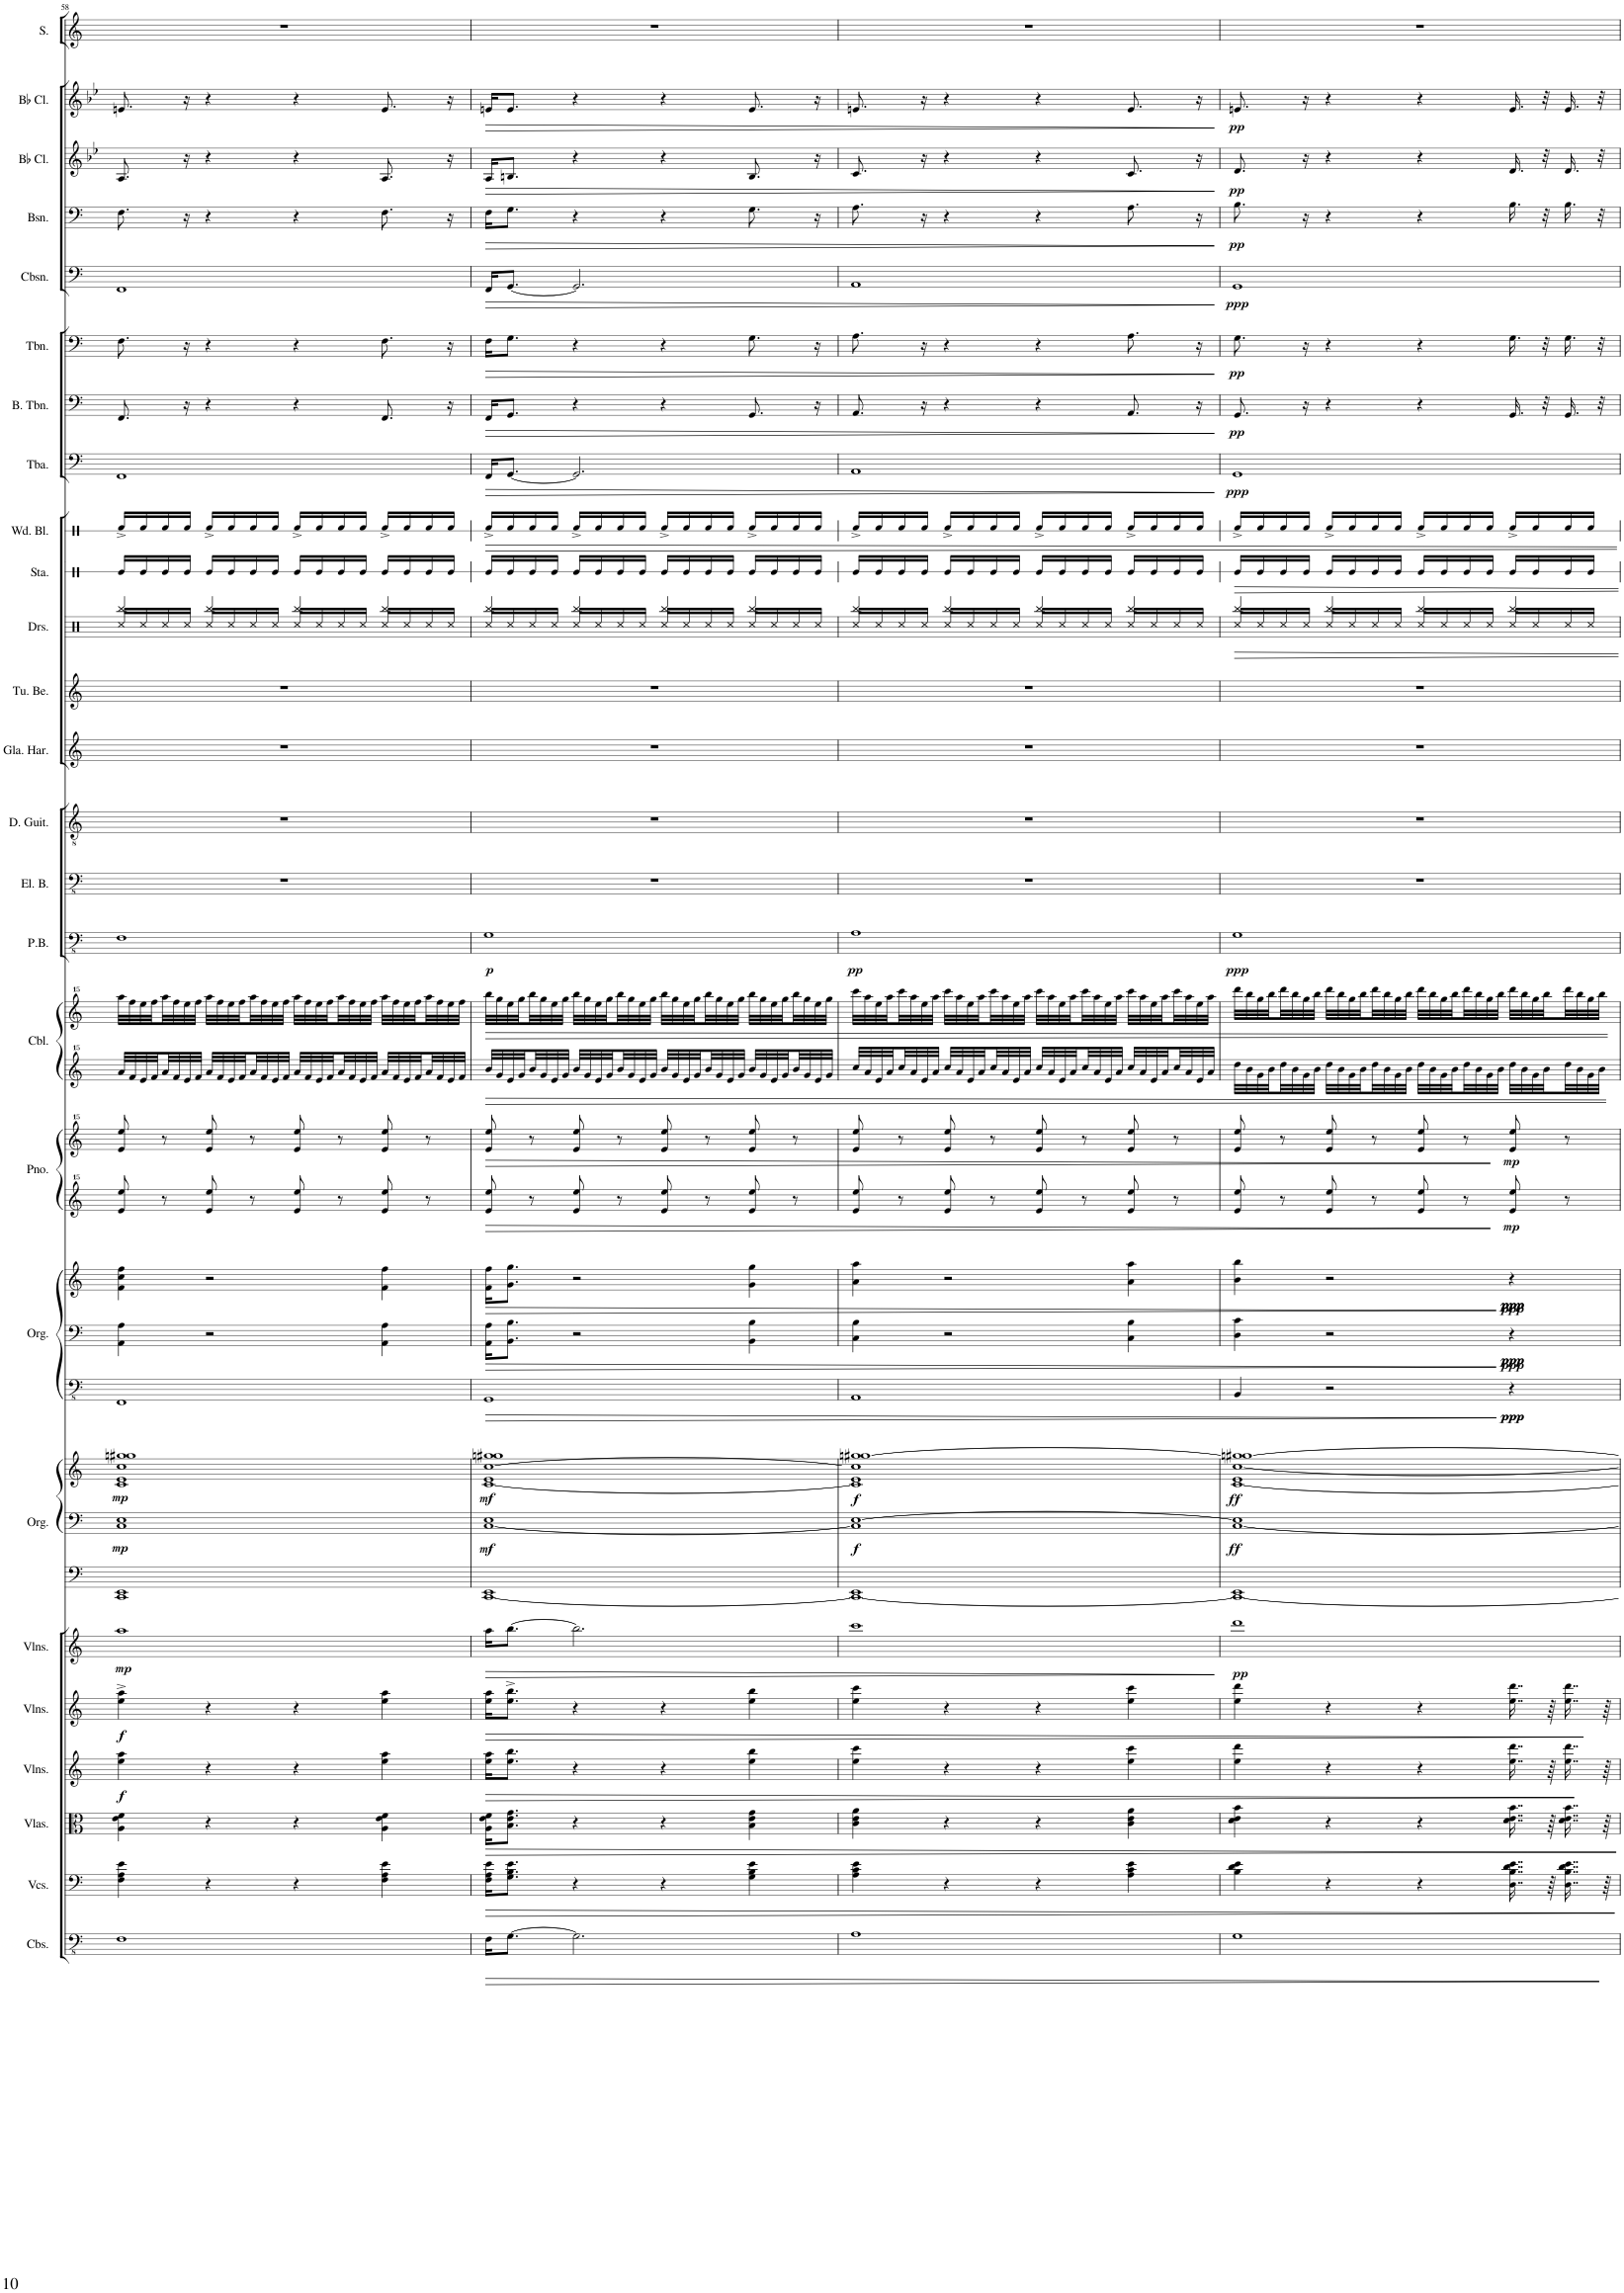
**kern	**dynam	**kern	**dynam	**kern	**dynam	**kern	**dynam	**kern	**dynam	**kern	**dynam	**kern	**kern	**kern	**dynam	**kern	**kern	**kern	**dynam	**kern	**kern	**dynam	**kern	**kern	**kern	**dynam	**kern	**kern	**kern	**kern	**kern	**kern	**kern	**kern	**dynam	**kern	**dynam	**kern	**dynam	**kern	**dynam	**kern	**dynam	**kern	**dynam	**kern	**dynam	**kern
*part26	*part26	*part25	*part25	*part24	*part24	*part23	*part23	*part22	*part22	*part21	*part21	*part20	*part20	*part20	*part20	*part19	*part19	*part19	*part19	*part18	*part18	*part18	*part17	*part17	*part16	*part16	*part15	*part14	*part13	*part12	*part11	*part10	*part9	*part8	*part8	*part7	*part7	*part6	*part6	*part5	*part5	*part4	*part4	*part3	*part3	*part2	*part2	*part1
*staff32	*staff32	*staff31	*staff31	*staff30	*staff30	*staff29	*staff29	*staff28	*staff28	*staff27	*staff27	*staff26	*staff25	*staff24	*staff24/25/26	*staff23	*staff22	*staff21	*staff21/22/23	*staff20	*staff19	*staff19/20	*staff18	*staff17	*staff16	*staff16	*staff15	*staff14	*staff13	*staff12	*staff11	*staff10	*staff9	*staff8	*staff8	*staff7	*staff7	*staff6	*staff6	*staff5	*staff5	*staff4	*staff4	*staff3	*staff3	*staff2	*staff2	*staff1
*I"Contrabasses	*	*I"Violoncellos	*	*I"Violas	*	*I"Violins	*	*I"Violins	*	*I"Violins	*	*I"Pipe Organ #2	*	*	*	*I"Pipe Organ	*	*	*	*I"Piano	*	*	*I"Cembalo	*	*I"Picked Bass	*	*I"Electric Bass	*I"Distortion Guitar	*I"Glass Harmonica	*I"Tubular Bells	*I"Drumset	*I"Stamp	*I"Wood Blocks	*I"Tuba	*	*I"Bass Trombone	*	*I"Trombone	*	*I"Contrabassoon	*	*I"Bassoon	*	*I"Bb Clarinet	*	*I"Bb Clarinet	*	*I"Soprano
*I'Cbs.	*	*I'Vcs.	*	*I'Vlas.	*	*I'Vlns.	*	*I'Vlns.	*	*I'Vlns.	*	*I'Org.	*	*	*	*I'Org.	*	*	*	*I'Pno.	*	*	*I'Cbl.	*	*I'P.B.	*	*I'El. B.	*I'D. Guit.	*I'Gla. Har.	*I'Tu. Be.	*I'Drs.	*I'Sta.	*I'Wd. Bl.	*I'Tba.	*	*I'B. Tbn.	*	*I'Tbn.	*	*I'Cbsn.	*	*I'Bsn.	*	*I'Bb Cl.	*	*I'Bb Cl.	*	*I'S.
!!LO:PB:g=z
*clefFv4	*	*clefF4	*	*clefC3	*	*clefG2	*	*clefG2	*	*clefG2	*	*clefF4	*clefF4	*clefG2	*	*clefFv4	*clefF4	*clefG2	*	*clefG^^2	*clefG^^2	*	*clefG^^2	*clefG^^2	*clefFv4	*	*clefFv4	*clefGv2	*clefG2	*clefG2	*clefX	*clefX	*clefX	*clefF4	*	*clefF4	*	*clefF4	*	*clefF4	*	*clefF4	*	*clefG2	*	*clefG2	*	*clefG2
*	*	*	*	*	*	*	*	*	*	*	*	*	*	*	*	*	*	*	*	*	*	*	*	*	*	*	*	*	*	*	*	*	*	*	*	*	*	*	*	*	*	*	*	*ITrd1c2	*	*ITrd1c2	*	*
*k[]	*	*k[]	*	*k[]	*	*k[]	*	*k[]	*	*k[]	*	*k[]	*k[]	*k[]	*	*k[]	*k[]	*k[]	*	*k[]	*k[]	*	*k[]	*k[]	*k[]	*	*k[]	*k[]	*k[]	*k[]	*k[]	*k[]	*k[]	*k[]	*	*k[]	*	*k[]	*	*k[]	*	*k[]	*	*k[b-e-]	*	*k[b-e-]	*	*k[]
*M4/4	*	*M4/4	*	*M4/4	*	*M4/4	*	*M4/4	*	*M4/4	*	*M4/4	*M4/4	*M4/4	*	*M4/4	*M4/4	*M4/4	*	*M4/4	*M4/4	*	*M4/4	*M4/4	*M4/4	*	*M4/4	*M4/4	*M4/4	*M4/4	*M4/4	*M4/4	*M4/4	*M4/4	*	*M4/4	*	*M4/4	*	*M4/4	*	*M4/4	*	*M4/4	*	*M4/4	*	*M4/4
=58	=58	=58	=58	=58	=58	=58	=58	=58	=58	=58	=58	=58	=58	=58	=58	=58	=58	=58	=58	=58	=58	=58	=58	=58	=58	=58	=58	=58	=58	=58	=58	=58	=58	=58	=58	=58	=58	=58	=58	=58	=58	=58	=58	=58	=58	=58	=58	=58
*	*	*	*	*	*	*	*	*	*	*	*	*	*	*	*	*	*	*	*	*	*	*	*	*	*	*	*	*	*	*	*^	*	*	*	*	*	*	*	*	*	*	*	*	*	*	*	*	*
!	!	!	!	!	!	!	!LO:DY:b	!	!LO:DY:b	!	!LO:DY:b	!	!	!	!LO:DY:b=2	!	!	!	!	!	!	!	!	!	!	!	!	!	!	!	!	!	!	!	!	!	!	!	!	!	!	!	!	!	!	!	!	!	!
!	!	!	!	!	!	!	!	!	!	!	!	!	!	!	!LO:DY:n=1:b	!	!	!	!	!	!	!	!	!	!	!	!	!	!	!	!	!	!	!	!	!	!	!	!	!	!	!	!	!	!	!	!	!	!
1FF	.	4F\ 4A\ 4e\	.	4A\ 4e\ 4f\	.	4ee\ 4aa\	f	4ee\^ 4aa\^	f	1aa	mp	1CC 1EE	1C 1E	1c 1e 1cc 1ggn 1gg#X	mp mp	1FFF	4AA\ 4A\	4f\ 4cc\ 4ff\	.	8eee/ 8eeee/	8eee/ 8eeee/	.	32aaa/LLL	32aaaa\LLL	1FF	.	1r	1r	1r	1r	4Rbb/	16Rcc/LL	16Re/LL	16Rf^/LL	1FF	.	8.FF/	.	8.F\	.	1FF	.	8.F\	.	8.A/	.	8.en/	.	1r
.	.	.	.	.	.	.	.	.	.	.	.	.	.	.	.	.	.	.	.	.	.	.	32fff/	32ffff\	.	.	.	.	.	.	.	.	.	.	.	.	.	.	.	.	.	.	.	.	.	.	.	.	.
.	.	.	.	.	.	.	.	.	.	.	.	.	.	.	.	.	.	.	.	.	.	.	32eee/	32eeee\	.	.	.	.	.	.	.	16Rcc/	16Re/	16Rf/	.	.	.	.	.	.	.	.	.	.	.	.	.	.	.
.	.	.	.	.	.	.	.	.	.	.	.	.	.	.	.	.	.	.	.	.	.	.	32fff/	32ffff\	.	.	.	.	.	.	.	.	.	.	.	.	.	.	.	.	.	.	.	.	.	.	.	.	.
.	.	.	.	.	.	.	.	.	.	.	.	.	.	.	.	.	.	.	.	8r	8r	.	32aaa/	32aaaa\	.	.	.	.	.	.	.	16Rcc/	16Re/	16Rf/	.	.	.	.	.	.	.	.	.	.	.	.	.	.	.
.	.	.	.	.	.	.	.	.	.	.	.	.	.	.	.	.	.	.	.	.	.	.	32fff/	32ffff\	.	.	.	.	.	.	.	.	.	.	.	.	.	.	.	.	.	.	.	.	.	.	.	.	.
.	.	.	.	.	.	.	.	.	.	.	.	.	.	.	.	.	.	.	.	.	.	.	32eee/	32eeee\	.	.	.	.	.	.	.	16Rcc/JJ	16Re/JJ	16Rf/JJ	.	.	16r	.	16r	.	.	.	16r	.	16r	.	16r	.	.
.	.	.	.	.	.	.	.	.	.	.	.	.	.	.	.	.	.	.	.	.	.	.	32fff/JJJ	32ffff\JJJ	.	.	.	.	.	.	.	.	.	.	.	.	.	.	.	.	.	.	.	.	.	.	.	.	.
.	.	4r	.	4r	.	4r	.	4r	.	.	.	.	.	.	.	.	2r	2r	.	8eee/ 8eeee/	8eee/ 8eeee/	.	32aaa/LLL	32aaaa\LLL	.	.	.	.	.	.	4Rbb/	16Rcc/LL	16Re/LL	16Rf^/LL	.	.	4r	.	4r	.	.	.	4r	.	4r	.	4r	.	.
.	.	.	.	.	.	.	.	.	.	.	.	.	.	.	.	.	.	.	.	.	.	.	32fff/	32ffff\	.	.	.	.	.	.	.	.	.	.	.	.	.	.	.	.	.	.	.	.	.	.	.	.	.
.	.	.	.	.	.	.	.	.	.	.	.	.	.	.	.	.	.	.	.	.	.	.	32eee/	32eeee\	.	.	.	.	.	.	.	16Rcc/	16Re/	16Rf/	.	.	.	.	.	.	.	.	.	.	.	.	.	.	.
.	.	.	.	.	.	.	.	.	.	.	.	.	.	.	.	.	.	.	.	.	.	.	32fff/	32ffff\	.	.	.	.	.	.	.	.	.	.	.	.	.	.	.	.	.	.	.	.	.	.	.	.	.
.	.	.	.	.	.	.	.	.	.	.	.	.	.	.	.	.	.	.	.	8r	8r	.	32aaa/	32aaaa\	.	.	.	.	.	.	.	16Rcc/	16Re/	16Rf/	.	.	.	.	.	.	.	.	.	.	.	.	.	.	.
.	.	.	.	.	.	.	.	.	.	.	.	.	.	.	.	.	.	.	.	.	.	.	32fff/	32ffff\	.	.	.	.	.	.	.	.	.	.	.	.	.	.	.	.	.	.	.	.	.	.	.	.	.
.	.	.	.	.	.	.	.	.	.	.	.	.	.	.	.	.	.	.	.	.	.	.	32eee/	32eeee\	.	.	.	.	.	.	.	16Rcc/JJ	16Re/JJ	16Rf/JJ	.	.	.	.	.	.	.	.	.	.	.	.	.	.	.
.	.	.	.	.	.	.	.	.	.	.	.	.	.	.	.	.	.	.	.	.	.	.	32fff/JJJ	32ffff\JJJ	.	.	.	.	.	.	.	.	.	.	.	.	.	.	.	.	.	.	.	.	.	.	.	.	.
.	.	4r	.	4r	.	4r	.	4r	.	.	.	.	.	.	.	.	.	.	.	8eee/ 8eeee/	8eee/ 8eeee/	.	32aaa/LLL	32aaaa\LLL	.	.	.	.	.	.	4Rbb/	16Rcc/LL	16Re/LL	16Rf^/LL	.	.	4r	.	4r	.	.	.	4r	.	4r	.	4r	.	.
.	.	.	.	.	.	.	.	.	.	.	.	.	.	.	.	.	.	.	.	.	.	.	32fff/	32ffff\	.	.	.	.	.	.	.	.	.	.	.	.	.	.	.	.	.	.	.	.	.	.	.	.	.
.	.	.	.	.	.	.	.	.	.	.	.	.	.	.	.	.	.	.	.	.	.	.	32eee/	32eeee\	.	.	.	.	.	.	.	16Rcc/	16Re/	16Rf/	.	.	.	.	.	.	.	.	.	.	.	.	.	.	.
.	.	.	.	.	.	.	.	.	.	.	.	.	.	.	.	.	.	.	.	.	.	.	32fff/	32ffff\	.	.	.	.	.	.	.	.	.	.	.	.	.	.	.	.	.	.	.	.	.	.	.	.	.
.	.	.	.	.	.	.	.	.	.	.	.	.	.	.	.	.	.	.	.	8r	8r	.	32aaa/	32aaaa\	.	.	.	.	.	.	.	16Rcc/	16Re/	16Rf/	.	.	.	.	.	.	.	.	.	.	.	.	.	.	.
.	.	.	.	.	.	.	.	.	.	.	.	.	.	.	.	.	.	.	.	.	.	.	32fff/	32ffff\	.	.	.	.	.	.	.	.	.	.	.	.	.	.	.	.	.	.	.	.	.	.	.	.	.
.	.	.	.	.	.	.	.	.	.	.	.	.	.	.	.	.	.	.	.	.	.	.	32eee/	32eeee\	.	.	.	.	.	.	.	16Rcc/JJ	16Re/JJ	16Rf/JJ	.	.	.	.	.	.	.	.	.	.	.	.	.	.	.
.	.	.	.	.	.	.	.	.	.	.	.	.	.	.	.	.	.	.	.	.	.	.	32fff/JJJ	32ffff\JJJ	.	.	.	.	.	.	.	.	.	.	.	.	.	.	.	.	.	.	.	.	.	.	.	.	.
.	.	4F\ 4A\ 4e\	.	4A\ 4e\ 4f\	.	4ee\ 4aa\	.	4ee\ 4aa\	.	.	.	.	.	.	.	.	4AA\ 4A\	4f\ 4ff\	.	8eee/ 8eeee/	8eee/ 8eeee/	.	32aaa/LLL	32aaaa\LLL	.	.	.	.	.	.	4Rbb/	16Rcc/LL	16Re/LL	16Rf^/LL	.	.	8.FF/	.	8.F\	.	.	.	8.F\	.	8.A/	.	8.e/	.	.
.	.	.	.	.	.	.	.	.	.	.	.	.	.	.	.	.	.	.	.	.	.	.	32fff/	32ffff\	.	.	.	.	.	.	.	.	.	.	.	.	.	.	.	.	.	.	.	.	.	.	.	.	.
.	.	.	.	.	.	.	.	.	.	.	.	.	.	.	.	.	.	.	.	.	.	.	32eee/	32eeee\	.	.	.	.	.	.	.	16Rcc/	16Re/	16Rf/	.	.	.	.	.	.	.	.	.	.	.	.	.	.	.
.	.	.	.	.	.	.	.	.	.	.	.	.	.	.	.	.	.	.	.	.	.	.	32fff/	32ffff\	.	.	.	.	.	.	.	.	.	.	.	.	.	.	.	.	.	.	.	.	.	.	.	.	.
.	.	.	.	.	.	.	.	.	.	.	.	.	.	.	.	.	.	.	.	8r	8r	.	32aaa/	32aaaa\	.	.	.	.	.	.	.	16Rcc/	16Re/	16Rf/	.	.	.	.	.	.	.	.	.	.	.	.	.	.	.
.	.	.	.	.	.	.	.	.	.	.	.	.	.	.	.	.	.	.	.	.	.	.	32fff/	32ffff\	.	.	.	.	.	.	.	.	.	.	.	.	.	.	.	.	.	.	.	.	.	.	.	.	.
.	.	.	.	.	.	.	.	.	.	.	.	.	.	.	.	.	.	.	.	.	.	.	32eee/	32eeee\	.	.	.	.	.	.	.	16Rcc/JJ	16Re/JJ	16Rf/JJ	.	.	16r	.	16r	.	.	.	16r	.	16r	.	16r	.	.
.	.	.	.	.	.	.	.	.	.	.	.	.	.	.	.	.	.	.	.	.	.	.	32fff/JJJ	32ffff\JJJ	.	.	.	.	.	.	.	.	.	.	.	.	.	.	.	.	.	.	.	.	.	.	.	.	.
=59	=59	=59	=59	=59	=59	=59	=59	=59	=59	=59	=59	=59	=59	=59	=59	=59	=59	=59	=59	=59	=59	=59	=59	=59	=59	=59	=59	=59	=59	=59	=59	=59	=59	=59	=59	=59	=59	=59	=59	=59	=59	=59	=59	=59	=59	=59	=59	=59	=59
!	!LO:HP:b	!	!LO:HP:b	!	!LO:HP:b	!	!LO:HP:b	!	!LO:HP:b	!	!LO:HP:b	!	!	!	!LO:DY:b=2	!	!	!	!LO:HP:b	!	!	!LO:HP:b	!	!	!	!	!	!	!	!	!	!	!	!	!	!LO:HP:b	!	!LO:HP:b	!	!LO:HP:b	!	!LO:HP:b	!	!LO:HP:b	!	!LO:HP:b	!	!LO:HP:b	!
!	!	!	!	!	!	!	!	!	!	!	!	!	!	!	!LO:DY:n=1:b	!	!	!	!	!	!	!	!	!	!	!LO:DY:b	!	!	!	!	!	!	!	!	!	!	!	!	!	!	!	!	!	!	!	!	!	!	!
16FF\KL	>	16F\ 16A\ 16e\KL	>	16A\ 16e\ 16f\KL	>	16ee\ 16aa\KL	>	16ee\ 16aa\KL	>	16aa\KL	>	[1CC 1EE	[1C 1E	[1c 1e [1cc 1ggn 1gg#X	mf mf	1GGG	16AA\ 16A\KL	16f\ 16ff\KL	>	8eee/ 8eeee/	8eee/ 8eeee/	>	32bbb/LLL	32bbbb\LLL	1GG	p	1r	1r	1r	1r	4Rbb/	16Rcc/LL	16Re/LL	16Rf^/LL	16FF/KL	>	16FF/KL	>	16F\KL	>	16FF/KL	>	16F\KL	>	16A/KL	>	16en/KL	>	1r
.	.	.	.	.	.	.	.	.	.	.	.	.	.	.	.	.	.	.	.	.	.	.	32ggg/	32gggg\	.	.	.	.	.	.	.	.	.	.	.	.	.	.	.	.	.	.	.	.	.	.	.	.	.
[8.GG\J	.	8.G\ 8.B\ 8.e\J	.	8.B\ 8.e\ 8.g\J	.	8.ee\ 8.bb\J	.	8.ee\^ 8.bb\^J	.	[8.bb\J	.	.	.	.	.	.	8.BB\ 8.B\J	8.g\ 8.gg\J	.	.	.	.	32eee/	32eeee\	.	.	.	.	.	.	.	16Rcc/	16Re/	16Rf/	[8.GG/J	.	8.GG/J	.	8.G\J	.	[8.GG/J	.	8.G\J	.	8.Bn/J	.	8.e/J	.	.
.	.	.	.	.	.	.	.	.	.	.	.	.	.	.	.	.	.	.	.	.	.	.	32ggg/	32gggg\	.	.	.	.	.	.	.	.	.	.	.	.	.	.	.	.	.	.	.	.	.	.	.	.	.
.	.	.	.	.	.	.	.	.	.	.	.	.	.	.	.	.	.	.	.	8r	8r	.	32bbb/	32bbbb\	.	.	.	.	.	.	.	16Rcc/	16Re/	16Rf/	.	.	.	.	.	.	.	.	.	.	.	.	.	.	.
.	.	.	.	.	.	.	.	.	.	.	.	.	.	.	.	.	.	.	.	.	.	.	32ggg/	32gggg\	.	.	.	.	.	.	.	.	.	.	.	.	.	.	.	.	.	.	.	.	.	.	.	.	.
.	.	.	.	.	.	.	.	.	.	.	.	.	.	.	.	.	.	.	.	.	.	.	32eee/	32eeee\	.	.	.	.	.	.	.	16Rcc/JJ	16Re/JJ	16Rf/JJ	.	.	.	.	.	.	.	.	.	.	.	.	.	.	.
.	.	.	.	.	.	.	.	.	.	.	.	.	.	.	.	.	.	.	.	.	.	.	32ggg/JJJ	32gggg\JJJ	.	.	.	.	.	.	.	.	.	.	.	.	.	.	.	.	.	.	.	.	.	.	.	.	.
2.GG\]	.	4r	.	4r	.	4r	.	4r	.	2.bb\]	.	.	.	.	.	.	2r	2r	.	8eee/ 8eeee/	8eee/ 8eeee/	.	32bbb/LLL	32bbbb\LLL	.	.	.	.	.	.	4Rbb/	16Rcc/LL	16Re/LL	16Rf^/LL	2.GG/]	.	4r	.	4r	.	2.GG/]	.	4r	.	4r	.	4r	.	.
.	.	.	.	.	.	.	.	.	.	.	.	.	.	.	.	.	.	.	.	.	.	.	32ggg/	32gggg\	.	.	.	.	.	.	.	.	.	.	.	.	.	.	.	.	.	.	.	.	.	.	.	.	.
.	.	.	.	.	.	.	.	.	.	.	.	.	.	.	.	.	.	.	.	.	.	.	32eee/	32eeee\	.	.	.	.	.	.	.	16Rcc/	16Re/	16Rf/	.	.	.	.	.	.	.	.	.	.	.	.	.	.	.
.	.	.	.	.	.	.	.	.	.	.	.	.	.	.	.	.	.	.	.	.	.	.	32ggg/	32gggg\	.	.	.	.	.	.	.	.	.	.	.	.	.	.	.	.	.	.	.	.	.	.	.	.	.
.	.	.	.	.	.	.	.	.	.	.	.	.	.	.	.	.	.	.	.	8r	8r	.	32bbb/	32bbbb\	.	.	.	.	.	.	.	16Rcc/	16Re/	16Rf/	.	.	.	.	.	.	.	.	.	.	.	.	.	.	.
.	.	.	.	.	.	.	.	.	.	.	.	.	.	.	.	.	.	.	.	.	.	.	32ggg/	32gggg\	.	.	.	.	.	.	.	.	.	.	.	.	.	.	.	.	.	.	.	.	.	.	.	.	.
.	.	.	.	.	.	.	.	.	.	.	.	.	.	.	.	.	.	.	.	.	.	.	32eee/	32eeee\	.	.	.	.	.	.	.	16Rcc/JJ	16Re/JJ	16Rf/JJ	.	.	.	.	.	.	.	.	.	.	.	.	.	.	.
.	.	.	.	.	.	.	.	.	.	.	.	.	.	.	.	.	.	.	.	.	.	.	32ggg/JJJ	32gggg\JJJ	.	.	.	.	.	.	.	.	.	.	.	.	.	.	.	.	.	.	.	.	.	.	.	.	.
.	.	4r	.	4r	.	4r	.	4r	.	.	.	.	.	.	.	.	.	.	.	8eee/ 8eeee/	8eee/ 8eeee/	.	32bbb/LLL	32bbbb\LLL	.	.	.	.	.	.	4Rbb/	16Rcc/LL	16Re/LL	16Rf^/LL	.	.	4r	.	4r	.	.	.	4r	.	4r	.	4r	.	.
.	.	.	.	.	.	.	.	.	.	.	.	.	.	.	.	.	.	.	.	.	.	.	32ggg/	32gggg\	.	.	.	.	.	.	.	.	.	.	.	.	.	.	.	.	.	.	.	.	.	.	.	.	.
.	.	.	.	.	.	.	.	.	.	.	.	.	.	.	.	.	.	.	.	.	.	.	32eee/	32eeee\	.	.	.	.	.	.	.	16Rcc/	16Re/	16Rf/	.	.	.	.	.	.	.	.	.	.	.	.	.	.	.
.	.	.	.	.	.	.	.	.	.	.	.	.	.	.	.	.	.	.	.	.	.	.	32ggg/	32gggg\	.	.	.	.	.	.	.	.	.	.	.	.	.	.	.	.	.	.	.	.	.	.	.	.	.
.	.	.	.	.	.	.	.	.	.	.	.	.	.	.	.	.	.	.	.	8r	8r	.	32bbb/	32bbbb\	.	.	.	.	.	.	.	16Rcc/	16Re/	16Rf/	.	.	.	.	.	.	.	.	.	.	.	.	.	.	.
.	.	.	.	.	.	.	.	.	.	.	.	.	.	.	.	.	.	.	.	.	.	.	32ggg/	32gggg\	.	.	.	.	.	.	.	.	.	.	.	.	.	.	.	.	.	.	.	.	.	.	.	.	.
.	.	.	.	.	.	.	.	.	.	.	.	.	.	.	.	.	.	.	.	.	.	.	32eee/	32eeee\	.	.	.	.	.	.	.	16Rcc/JJ	16Re/JJ	16Rf/JJ	.	.	.	.	.	.	.	.	.	.	.	.	.	.	.
.	.	.	.	.	.	.	.	.	.	.	.	.	.	.	.	.	.	.	.	.	.	.	32ggg/JJJ	32gggg\JJJ	.	.	.	.	.	.	.	.	.	.	.	.	.	.	.	.	.	.	.	.	.	.	.	.	.
.	.	4G\ 4B\ 4e\	.	4B\ 4e\ 4g\	.	4ee\ 4bb\	.	4ee\ 4bb\	.	.	.	.	.	.	.	.	4BB\ 4B\	4g\ 4gg\	.	8eee/ 8eeee/	8eee/ 8eeee/	.	32bbb/LLL	32bbbb\LLL	.	.	.	.	.	.	4Rbb/	16Rcc/LL	16Re/LL	16Rf^/LL	.	.	8.GG/	.	8.G\	.	.	.	8.G\	.	8.B/	.	8.e/	.	.
.	.	.	.	.	.	.	.	.	.	.	.	.	.	.	.	.	.	.	.	.	.	.	32ggg/	32gggg\	.	.	.	.	.	.	.	.	.	.	.	.	.	.	.	.	.	.	.	.	.	.	.	.	.
.	.	.	.	.	.	.	.	.	.	.	.	.	.	.	.	.	.	.	.	.	.	.	32eee/	32eeee\	.	.	.	.	.	.	.	16Rcc/	16Re/	16Rf/	.	.	.	.	.	.	.	.	.	.	.	.	.	.	.
.	.	.	.	.	.	.	.	.	.	.	.	.	.	.	.	.	.	.	.	.	.	.	32ggg/	32gggg\	.	.	.	.	.	.	.	.	.	.	.	.	.	.	.	.	.	.	.	.	.	.	.	.	.
.	.	.	.	.	.	.	.	.	.	.	.	.	.	.	.	.	.	.	.	8r	8r	.	32bbb/	32bbbb\	.	.	.	.	.	.	.	16Rcc/	16Re/	16Rf/	.	.	.	.	.	.	.	.	.	.	.	.	.	.	.
.	.	.	.	.	.	.	.	.	.	.	.	.	.	.	.	.	.	.	.	.	.	.	32ggg/	32gggg\	.	.	.	.	.	.	.	.	.	.	.	.	.	.	.	.	.	.	.	.	.	.	.	.	.
.	.	.	.	.	.	.	.	.	.	.	.	.	.	.	.	.	.	.	.	.	.	.	32eee/	32eeee\	.	.	.	.	.	.	.	16Rcc/JJ	16Re/JJ	16Rf/JJ	.	.	16r	.	16r	.	.	.	16r	.	16r	.	16r	.	.
.	.	.	.	.	.	.	.	.	.	.	.	.	.	.	.	.	.	.	.	.	.	.	32ggg/JJJ	32gggg\JJJ	.	.	.	.	.	.	.	.	.	.	.	.	.	.	.	.	.	.	.	.	.	.	.	.	.
=60	=60	=60	=60	=60	=60	=60	=60	=60	=60	=60	=60	=60	=60	=60	=60	=60	=60	=60	=60	=60	=60	=60	=60	=60	=60	=60	=60	=60	=60	=60	=60	=60	=60	=60	=60	=60	=60	=60	=60	=60	=60	=60	=60	=60	=60	=60	=60	=60	=60
!	!	!	!	!	!	!	!	!	!	!	!	!	!	!	!LO:DY:b=2	!	!	!	!	!	!	!	!	!	!	!	!	!	!	!	!	!	!	!	!	!	!	!	!	!	!	!	!	!	!	!	!	!	!
!	!	!	!	!	!	!	!	!	!	!	!	!	!	!	!LO:DY:n=1:b	!	!	!	!	!	!	!	!	!	!	!LO:DY:b	!	!	!	!	!	!	!	!	!	!	!	!	!	!	!	!	!	!	!	!	!	!	!
1AA	.	4A\ 4c\ 4e\	.	4c\ 4e\ 4a\	.	4ee\ 4ccc\	.	4ee\ 4ccc\	.	1ccc	.	1CC_ 1EE	1C] [1E	1c] 1e 1cc] [1ggn 1gg#X	f f	1AAA	4C\ 4B\	4a\ 4aa\	.	8eee/ 8eeee/	8eee/ 8eeee/	.	32cccc/LLL	32ccccc\LLL	1AA	pp	1r	1r	1r	1r	4Rbb/	16Rcc/LL	16Re/LL	16Rf^/LL	1AA	.	8.AA/	.	8.A\	.	1AA	.	8.A\	.	8.c/	.	8.en/	.	1r
.	.	.	.	.	.	.	.	.	.	.	.	.	.	.	.	.	.	.	.	.	.	.	32aaa/	32aaaa\	.	.	.	.	.	.	.	.	.	.	.	.	.	.	.	.	.	.	.	.	.	.	.	.	.
.	.	.	.	.	.	.	.	.	.	.	.	.	.	.	.	.	.	.	.	.	.	.	32eee/	32eeee\	.	.	.	.	.	.	.	16Rcc/	16Re/	16Rf/	.	.	.	.	.	.	.	.	.	.	.	.	.	.	.
.	.	.	.	.	.	.	.	.	.	.	.	.	.	.	.	.	.	.	.	.	.	.	32aaa/	32aaaa\	.	.	.	.	.	.	.	.	.	.	.	.	.	.	.	.	.	.	.	.	.	.	.	.	.
.	.	.	.	.	.	.	.	.	.	.	.	.	.	.	.	.	.	.	.	8r	8r	.	32cccc/	32ccccc\	.	.	.	.	.	.	.	16Rcc/	16Re/	16Rf/	.	.	.	.	.	.	.	.	.	.	.	.	.	.	.
.	.	.	.	.	.	.	.	.	.	.	.	.	.	.	.	.	.	.	.	.	.	.	32aaa/	32aaaa\	.	.	.	.	.	.	.	.	.	.	.	.	.	.	.	.	.	.	.	.	.	.	.	.	.
.	.	.	.	.	.	.	.	.	.	.	.	.	.	.	.	.	.	.	.	.	.	.	32eee/	32eeee\	.	.	.	.	.	.	.	16Rcc/JJ	16Re/JJ	16Rf/JJ	.	.	16r	.	16r	.	.	.	16r	.	16r	.	16r	.	.
.	.	.	.	.	.	.	.	.	.	.	.	.	.	.	.	.	.	.	.	.	.	.	32aaa/JJJ	32aaaa\JJJ	.	.	.	.	.	.	.	.	.	.	.	.	.	.	.	.	.	.	.	.	.	.	.	.	.
.	.	4r	.	4r	.	4r	.	4r	.	.	.	.	.	.	.	.	2r	2r	.	8eee/ 8eeee/	8eee/ 8eeee/	.	32cccc/LLL	32ccccc\LLL	.	.	.	.	.	.	4Rbb/	16Rcc/LL	16Re/LL	16Rf^/LL	.	.	4r	.	4r	.	.	.	4r	.	4r	.	4r	.	.
.	.	.	.	.	.	.	.	.	.	.	.	.	.	.	.	.	.	.	.	.	.	.	32aaa/	32aaaa\	.	.	.	.	.	.	.	.	.	.	.	.	.	.	.	.	.	.	.	.	.	.	.	.	.
.	.	.	.	.	.	.	.	.	.	.	.	.	.	.	.	.	.	.	.	.	.	.	32eee/	32eeee\	.	.	.	.	.	.	.	16Rcc/	16Re/	16Rf/	.	.	.	.	.	.	.	.	.	.	.	.	.	.	.
.	.	.	.	.	.	.	.	.	.	.	.	.	.	.	.	.	.	.	.	.	.	.	32aaa/	32aaaa\	.	.	.	.	.	.	.	.	.	.	.	.	.	.	.	.	.	.	.	.	.	.	.	.	.
.	.	.	.	.	.	.	.	.	.	.	.	.	.	.	.	.	.	.	.	8r	8r	.	32cccc/	32ccccc\	.	.	.	.	.	.	.	16Rcc/	16Re/	16Rf/	.	.	.	.	.	.	.	.	.	.	.	.	.	.	.
.	.	.	.	.	.	.	.	.	.	.	.	.	.	.	.	.	.	.	.	.	.	.	32aaa/	32aaaa\	.	.	.	.	.	.	.	.	.	.	.	.	.	.	.	.	.	.	.	.	.	.	.	.	.
.	.	.	.	.	.	.	.	.	.	.	.	.	.	.	.	.	.	.	.	.	.	.	32eee/	32eeee\	.	.	.	.	.	.	.	16Rcc/JJ	16Re/JJ	16Rf/JJ	.	.	.	.	.	.	.	.	.	.	.	.	.	.	.
.	.	.	.	.	.	.	.	.	.	.	.	.	.	.	.	.	.	.	.	.	.	.	32aaa/JJJ	32aaaa\JJJ	.	.	.	.	.	.	.	.	.	.	.	.	.	.	.	.	.	.	.	.	.	.	.	.	.
.	.	4r	.	4r	.	4r	.	4r	.	.	.	.	.	.	.	.	.	.	.	8eee/ 8eeee/	8eee/ 8eeee/	.	32cccc/LLL	32ccccc\LLL	.	.	.	.	.	.	4Rbb/	16Rcc/LL	16Re/LL	16Rf^/LL	.	.	4r	.	4r	.	.	.	4r	.	4r	.	4r	.	.
.	.	.	.	.	.	.	.	.	.	.	.	.	.	.	.	.	.	.	.	.	.	.	32aaa/	32aaaa\	.	.	.	.	.	.	.	.	.	.	.	.	.	.	.	.	.	.	.	.	.	.	.	.	.
.	.	.	.	.	.	.	.	.	.	.	.	.	.	.	.	.	.	.	.	.	.	.	32eee/	32eeee\	.	.	.	.	.	.	.	16Rcc/	16Re/	16Rf/	.	.	.	.	.	.	.	.	.	.	.	.	.	.	.
.	.	.	.	.	.	.	.	.	.	.	.	.	.	.	.	.	.	.	.	.	.	.	32aaa/	32aaaa\	.	.	.	.	.	.	.	.	.	.	.	.	.	.	.	.	.	.	.	.	.	.	.	.	.
.	.	.	.	.	.	.	.	.	.	.	.	.	.	.	.	.	.	.	.	8r	8r	.	32cccc/	32ccccc\	.	.	.	.	.	.	.	16Rcc/	16Re/	16Rf/	.	.	.	.	.	.	.	.	.	.	.	.	.	.	.
.	.	.	.	.	.	.	.	.	.	.	.	.	.	.	.	.	.	.	.	.	.	.	32aaa/	32aaaa\	.	.	.	.	.	.	.	.	.	.	.	.	.	.	.	.	.	.	.	.	.	.	.	.	.
.	.	.	.	.	.	.	.	.	.	.	.	.	.	.	.	.	.	.	.	.	.	.	32eee/	32eeee\	.	.	.	.	.	.	.	16Rcc/JJ	16Re/JJ	16Rf/JJ	.	.	.	.	.	.	.	.	.	.	.	.	.	.	.
.	.	.	.	.	.	.	.	.	.	.	.	.	.	.	.	.	.	.	.	.	.	.	32aaa/JJJ	32aaaa\JJJ	.	.	.	.	.	.	.	.	.	.	.	.	.	.	.	.	.	.	.	.	.	.	.	.	.
.	.	4A\ 4c\ 4e\	.	4c\ 4e\ 4a\	.	4ee\ 4ccc\	.	4ee\ 4ccc\	.	.	.	.	.	.	.	.	4C\ 4B\	4a\ 4aa\	.	8eee/ 8eeee/	8eee/ 8eeee/	.	32cccc/LLL	32ccccc\LLL	.	.	.	.	.	.	4Rbb/	16Rcc/LL	16Re/LL	16Rf^/LL	.	.	8.AA/	.	8.A\	.	.	.	8.A\	.	8.c/	.	8.e/	.	.
.	.	.	.	.	.	.	.	.	.	.	.	.	.	.	.	.	.	.	.	.	.	.	32aaa/	32aaaa\	.	.	.	.	.	.	.	.	.	.	.	.	.	.	.	.	.	.	.	.	.	.	.	.	.
.	.	.	.	.	.	.	.	.	.	.	.	.	.	.	.	.	.	.	.	.	.	.	32eee/	32eeee\	.	.	.	.	.	.	.	16Rcc/	16Re/	16Rf/	.	.	.	.	.	.	.	.	.	.	.	.	.	.	.
.	.	.	.	.	.	.	.	.	.	.	.	.	.	.	.	.	.	.	.	.	.	.	32aaa/	32aaaa\	.	.	.	.	.	.	.	.	.	.	.	.	.	.	.	.	.	.	.	.	.	.	.	.	.
.	.	.	.	.	.	.	.	.	.	.	.	.	.	.	.	.	.	.	.	8r	8r	.	32cccc/	32ccccc\	.	.	.	.	.	.	.	16Rcc/	16Re/	16Rf/	.	.	.	.	.	.	.	.	.	.	.	.	.	.	.
.	.	.	.	.	.	.	.	.	.	.	.	.	.	.	.	.	.	.	.	.	.	.	32aaa/	32aaaa\	.	.	.	.	.	.	.	.	.	.	.	.	.	.	.	.	.	.	.	.	.	.	.	.	.
.	.	.	.	.	.	.	.	.	.	.	.	.	.	.	.	.	.	.	.	.	.	.	32eee/	32eeee\	.	.	.	.	.	.	.	16Rcc/JJ	16Re/JJ	16Rf/JJ	.	.	16r	.	16r	.	.	.	16r	.	16r	.	16r	.	.
.	.	.	.	.	.	.	.	.	.	.	.	.	.	.	.	.	.	.	.	.	.	.	32aaa/JJJ	32aaaa\JJJ	.	.	.	.	.	.	.	.	.	.	.	.	.	.	.	.	.	.	.	.	.	.	.	.	.
*	*	*	*	*	*	*	*	*	*	*	*	*	*	*	*	*	*	*	*	*	*	*	*	*	*	*	*	*	*	*	*v	*v	*	*	*	*	*	*	*	*	*	*	*	*	*	*	*	*	*
.	.	.	.	.	.	.	.	.	.	.	]	.	.	.	.	.	.	.	.	.	.	.	.	.	.	.	.	.	.	.	.	.	.	.	]	.	]	.	]	.	]	.	]	.	]	.	]	.
=61	=61	=61	=61	=61	=61	=61	=61	=61	=61	=61	=61	=61	=61	=61	=61	=61	=61	=61	=61	=61	=61	=61	=61	=61	=61	=61	=61	=61	=61	=61	=61	=61	=61	=61	=61	=61	=61	=61	=61	=61	=61	=61	=61	=61	=61	=61	=61	=61
*	*	*	*	*	*	*	*	*	*	*	*	*	*	*	*	*	*	*	*	*	*	*	*	*	*	*	*	*	*	*	*^	*	*	*	*	*	*	*	*	*	*	*	*	*	*	*	*	*
!	!	!	!	!	!	!	!	!	!	!	!LO:DY:b	!	!	!	!LO:DY:b=2	!	!	!	!	!	!	!	!	!	!	!	!	!	!	!	!	!	!	!	!	!	!	!	!	!	!	!	!	!	!	!	!	!	!
!	!	!	!	!	!	!	!	!	!	!	!	!	!	!	!LO:DY:n=1:b	!	!	!	!	!	!	!	!	!	!	!LO:DY:b	!	!	!	!	!	!	!	!	!	!LO:DY:b	!	!LO:DY:b	!	!LO:DY:b	!	!LO:DY:b	!	!LO:DY:b	!	!LO:DY:b	!	!LO:DY:b	!
1GG	.	4B\ 4d\ 4e\	.	4d\ 4e\ 4b\	.	4ee\ 4ddd\	.	4ee\ 4ddd\	.	1ddd	pp	1CC_ 1EE	[1C 1E]	[1c 1e [1cc 1ggn] [1gg#X	ff ff	4BBB/	4D\ 4c\	4b\ 4bb\	.	8eee/ 8eeee/	8eee/ 8eeee/	.	32dddd\LLL	32ddddd\LLL	1GG	ppp	1r	1r	1r	1r	4Rbb/	16Rcc/LL	16Re/LL	16Rf^/LL	1GG	ppp	8.GG/	pp	8.G\	pp	1GG	ppp	8.B\	pp	8.d/	pp	8.en/	pp	1r
.	.	.	.	.	.	.	.	.	.	.	.	.	.	.	.	.	.	.	.	.	.	.	32bbb\	32bbbb\	.	.	.	.	.	.	.	.	.	.	.	.	.	.	.	.	.	.	.	.	.	.	.	.	.
.	.	.	.	.	.	.	.	.	.	.	.	.	.	.	.	.	.	.	.	.	.	.	32ggg\	32gggg\	.	.	.	.	.	.	.	16Rcc/	16Re/	16Rf/	.	.	.	.	.	.	.	.	.	.	.	.	.	.	.
.	.	.	.	.	.	.	.	.	.	.	.	.	.	.	.	.	.	.	.	.	.	.	32bbb\	32bbbb\	.	.	.	.	.	.	.	.	.	.	.	.	.	.	.	.	.	.	.	.	.	.	.	.	.
.	.	.	.	.	.	.	.	.	.	.	.	.	.	.	.	.	.	.	.	8r	8r	.	32dddd\	32ddddd\	.	.	.	.	.	.	.	16Rcc/	16Re/	16Rf/	.	.	.	.	.	.	.	.	.	.	.	.	.	.	.
.	.	.	.	.	.	.	.	.	.	.	.	.	.	.	.	.	.	.	.	.	.	.	32bbb\	32bbbb\	.	.	.	.	.	.	.	.	.	.	.	.	.	.	.	.	.	.	.	.	.	.	.	.	.
.	.	.	.	.	.	.	.	.	.	.	.	.	.	.	.	.	.	.	.	.	.	.	32ggg\	32gggg\	.	.	.	.	.	.	.	16Rcc/JJ	16Re/JJ	16Rf/JJ	.	.	16r	.	16r	.	.	.	16r	.	16r	.	16r	.	.
.	.	.	.	.	.	.	.	.	.	.	.	.	.	.	.	.	.	.	.	.	.	.	32bbb\JJJ	32bbbb\JJJ	.	.	.	.	.	.	.	.	.	.	.	.	.	.	.	.	.	.	.	.	.	.	.	.	.
.	.	4r	.	4r	.	4r	.	4r	.	.	.	.	.	.	.	2r	2r	2r	.	8eee/ 8eeee/	8eee/ 8eeee/	.	32dddd\LLL	32ddddd\LLL	.	.	.	.	.	.	4Rbb/	16Rcc/LL	16Re/LL	16Rf^/LL	.	.	4r	.	4r	.	.	.	4r	.	4r	.	4r	.	.
.	.	.	.	.	.	.	.	.	.	.	.	.	.	.	.	.	.	.	.	.	.	.	32bbb\	32bbbb\	.	.	.	.	.	.	.	.	.	.	.	.	.	.	.	.	.	.	.	.	.	.	.	.	.
.	.	.	.	.	.	.	.	.	.	.	.	.	.	.	.	.	.	.	.	.	.	.	32ggg\	32gggg\	.	.	.	.	.	.	.	16Rcc/	16Re/	16Rf/	.	.	.	.	.	.	.	.	.	.	.	.	.	.	.
.	.	.	.	.	.	.	.	.	.	.	.	.	.	.	.	.	.	.	.	.	.	.	32bbb\	32bbbb\	.	.	.	.	.	.	.	.	.	.	.	.	.	.	.	.	.	.	.	.	.	.	.	.	.
.	.	.	.	.	.	.	.	.	.	.	.	.	.	.	.	.	.	.	.	8r	8r	.	32dddd\	32ddddd\	.	.	.	.	.	.	.	16Rcc/	16Re/	16Rf/	.	.	.	.	.	.	.	.	.	.	.	.	.	.	.
.	.	.	.	.	.	.	.	.	.	.	.	.	.	.	.	.	.	.	.	.	.	.	32bbb\	32bbbb\	.	.	.	.	.	.	.	.	.	.	.	.	.	.	.	.	.	.	.	.	.	.	.	.	.
.	.	.	.	.	.	.	.	.	.	.	.	.	.	.	.	.	.	.	.	.	.	.	32ggg\	32gggg\	.	.	.	.	.	.	.	16Rcc/JJ	16Re/JJ	16Rf/JJ	.	.	.	.	.	.	.	.	.	.	.	.	.	.	.
.	.	.	.	.	.	.	.	.	.	.	.	.	.	.	.	.	.	.	.	.	.	.	32bbb\JJJ	32bbbb\JJJ	.	.	.	.	.	.	.	.	.	.	.	.	.	.	.	.	.	.	.	.	.	.	.	.	.
.	.	4r	.	4r	.	4r	.	4r	.	.	.	.	.	.	.	.	.	.	.	8eee/ 8eeee/	8eee/ 8eeee/	.	32dddd\LLL	32ddddd\LLL	.	.	.	.	.	.	4Rbb/	16Rcc/LL	16Re/LL	16Rf^/LL	.	.	4r	.	4r	.	.	.	4r	.	4r	.	4r	.	.
.	.	.	.	.	.	.	.	.	.	.	.	.	.	.	.	.	.	.	.	.	.	.	32bbb\	32bbbb\	.	.	.	.	.	.	.	.	.	.	.	.	.	.	.	.	.	.	.	.	.	.	.	.	.
.	.	.	.	.	.	.	.	.	.	.	.	.	.	.	.	.	.	.	.	.	.	.	32ggg\	32gggg\	.	.	.	.	.	.	.	16Rcc/	16Re/	16Rf/	.	.	.	.	.	.	.	.	.	.	.	.	.	.	.
.	.	.	.	.	.	.	.	.	.	.	.	.	.	.	.	.	.	.	.	.	.	.	32bbb\	32bbbb\	.	.	.	.	.	.	.	.	.	.	.	.	.	.	.	.	.	.	.	.	.	.	.	.	.
.	.	.	.	.	.	.	.	.	.	.	.	.	.	.	.	.	.	.	.	8r	8r	.	32dddd\	32ddddd\	.	.	.	.	.	.	.	16Rcc/	16Re/	16Rf/	.	.	.	.	.	.	.	.	.	.	.	.	.	.	.
.	.	.	.	.	.	.	.	.	.	.	.	.	.	.	.	.	.	.	.	.	.	.	32bbb\	32bbbb\	.	.	.	.	.	.	.	.	.	.	.	.	.	.	.	.	.	.	.	.	.	.	.	.	.
.	.	.	.	.	.	.	.	.	.	.	.	.	.	.	.	.	.	.	.	.	.	.	32ggg\	32gggg\	.	.	.	.	.	.	.	16Rcc/JJ	16Re/JJ	16Rf/JJ	.	.	.	.	.	.	.	.	.	.	.	.	.	.	.
.	.	.	.	.	.	.	.	.	.	.	.	.	.	.	.	.	.	.	.	.	.	.	32bbb\JJJ	32bbbb\JJJ	.	.	.	.	.	.	.	.	.	.	.	.	.	.	.	.	.	.	.	.	.	.	.	.	.
!	!	!	!	!	!	!	!	!	!	!	!	!	!	!	!	!	!	!	!LO:DY:n=1:b=3	!	!	!	!	!	!	!	!	!	!	!	!	!	!	!	!	!	!	!	!	!	!	!	!	!	!	!	!	!	!
!	!	!	!	!	!	!	!	!	!	!	!	!	!	!	!	!	!	!	!LO:DY:n=2:b=3	!	!	!	!	!	!	!	!	!	!	!	!	!	!	!	!	!	!	!	!	!	!	!	!	!	!	!	!	!	!
!	!	!	!	!	!	!	!	!	!	!	!	!	!	!	!	!	!	!	!LO:DY:n=3:b=2	!	!	!	!	!	!	!	!	!	!	!	!	!	!	!	!	!	!	!	!	!	!	!	!	!	!	!	!	!	!
!	!	!	!	!	!	!	!	!	!	!	!	!	!	!	!	!	!	!	!LO:DY:n=4:b=2	!	!	!	!	!	!	!	!	!	!	!	!	!	!	!	!	!	!	!	!	!	!	!	!	!	!	!	!	!	!
!	!	!	!	!	!	!	!	!	!	!	!	!	!	!	!	!	!	!	!LO:DY:n=5:b=2	!	!	!	!	!	!	!	!	!	!	!	!	!	!	!	!	!	!	!	!	!	!	!	!	!	!	!	!	!	!
!	!	!	!	!	!	!	!	!	!	!	!	!	!	!	!	!	!	!	!LO:DY:n=6:b	!	!	!	!	!	!	!	!	!	!	!	!	!	!	!	!	!	!	!	!	!	!	!	!	!	!	!	!	!	!
!	!	!	!	!	!	!	!	!	!	!	!	!	!	!	!	!	!	!	!LO:DY:n=7:b	!	!	!	!	!	!	!	!	!	!	!	!	!	!	!	!	!	!	!	!	!	!	!	!	!	!	!	!	!	!
!	!	!	!	!	!	!	!	!	!	!	!	!	!	!	!	!	!	!	!LO:DY:n=8:b	!	!	!	!	!	!	!	!	!	!	!	!	!	!	!	!	!	!	!	!	!	!	!	!	!	!	!	!	!	!
!	!	!	!	!	!	!	!	!	!	!	!	!	!	!	!	!	!	!	!LO:DY:n=9:b	!	!	!LO:DY:n=1:b=2	!	!	!	!	!	!	!	!	!	!	!	!	!	!	!	!	!	!	!	!	!	!	!	!	!	!	!
!	!	!	!	!	!	!	!	!	!	!	!	!	!	!	!	!	!	!	!	!	!	!LO:DY:n=2:b	!	!	!	!	!	!	!	!	!	!	!	!	!	!	!	!	!	!	!	!	!	!	!	!	!	!	!
.	.	16..D\ 16..B\ 16..d\ 16..e\	.	16..d\ 16..e\ 16..b\	.	16..ee\ 16..ddd\	.	16..ee\ 16..ddd\	.	.	.	.	.	.	.	4r	4r	4r	] ppp ppp ppp ppp ppp ppp ppp ppp ppp	8eee/ 8eeee/	8eee/ 8eeee/	] mp mp	32dddd\LLL	32ddddd\LLL	.	.	.	.	.	.	4Rbb/	16Rcc/LL	16Re/LL	16Rf^/LL	.	.	16.GG/	.	16.G\	.	.	.	16.B\	.	16.d/	.	16.e/	.	.
.	.	.	.	.	.	.	.	.	.	.	.	.	.	.	.	.	.	.	.	.	.	.	32bbb\	32bbbb\	.	.	.	.	.	.	.	.	.	.	.	.	.	.	.	.	.	.	.	.	.	.	.	.	.
.	.	.	.	.	.	.	.	.	.	.	.	.	.	.	.	.	.	.	.	.	.	.	32ggg\	32gggg\	.	.	.	.	.	.	.	16Rcc/	16Re/	16Rf/	.	.	.	.	.	.	.	.	.	.	.	.	.	.	.
.	.	.	.	.	.	.	.	.	.	.	.	.	.	.	.	.	.	.	.	.	.	.	32bbb\	32bbbb\	.	.	.	.	.	.	.	.	.	.	.	.	32r	.	32r	.	.	.	32r	.	32r	.	32r	.	.
.	.	64r	.	64r	.	64r	.	64r	.	.	.	.	.	.	.	.	.	.	.	.	.	.	.	.	.	.	.	.	.	.	.	.	.	.	.	.	.	.	.	.	.	.	.	.	.	.	.	.	.
.	.	16..D\ 16..B\ 16..d\ 16..e\	.	16..d\ 16..e\ 16..b\	.	16..ee\ 16..ddd\	.	16..ee\ 16..ddd\	.	.	.	.	.	.	.	.	.	.	.	8r	8r	.	32dddd\	32ddddd\	.	.	.	.	.	.	.	16Rcc/	16Re/	16Rf/	.	.	16.GG/	.	16.G\	.	.	.	16.B\	.	16.d/	.	16.e/	.	.
.	.	.	.	.	.	.	.	.	.	.	.	.	.	.	.	.	.	.	.	.	.	.	32bbb\	32bbbb\	.	.	.	.	.	.	.	.	.	.	.	.	.	.	.	.	.	.	.	.	.	.	.	.	.
.	.	.	.	.	.	.	.	.	.	.	.	.	.	.	.	.	.	.	.	.	.	.	32ggg\	32gggg\	.	.	.	.	.	.	.	16Rcc/JJ	16Re/JJ	16Rf/JJ	.	.	.	.	.	.	.	.	.	.	.	.	.	.	.
.	.	.	.	.	.	.	.	.	.	.	.	.	.	.	.	.	.	.	.	.	.	.	32bbb\JJJ	32bbbb\JJJ	.	.	.	.	.	.	.	.	.	.	.	.	32r	.	32r	.	.	.	32r	.	32r	.	32r	.	.
.	.	64r	.	64r	.	64r	]	64r	]	.	.	.	.	.	.	.	.	.	.	.	.	.	.	.	.	.	.	.	.	.	.	.	.	.	.	.	.	.	.	.	.	.	.	.	.	.	.	.	.
*	*	*	*	*	*	*	*	*	*	*	*	*	*	*	*	*	*	*	*	*	*	*	*	*	*	*	*	*	*	*	*v	*v	*	*	*	*	*	*	*	*	*	*	*	*	*	*	*	*	*
.	]	.	]	.	]	.	.	.	.	.	.	.	.	.	.	.	.	.	.	.	.	.	.	.	.	.	.	.	.	.	.	.	.	.	.	.	.	.	.	.	.	.	.	.	.	.	.	.
=	=	=	=	=	=	=	=	=	=	=	=	=	=	=	=	=	=	=	=	=	=	=	=	=	=	=	=	=	=	=	=	=	=	=	=	=	=	=	=	=	=	=	=	=	=	=	=	=
*-	*-	*-	*-	*-	*-	*-	*-	*-	*-	*-	*-	*-	*-	*-	*-	*-	*-	*-	*-	*-	*-	*-	*-	*-	*-	*-	*-	*-	*-	*-	*-	*-	*-	*-	*-	*-	*-	*-	*-	*-	*-	*-	*-	*-	*-	*-	*-	*-
